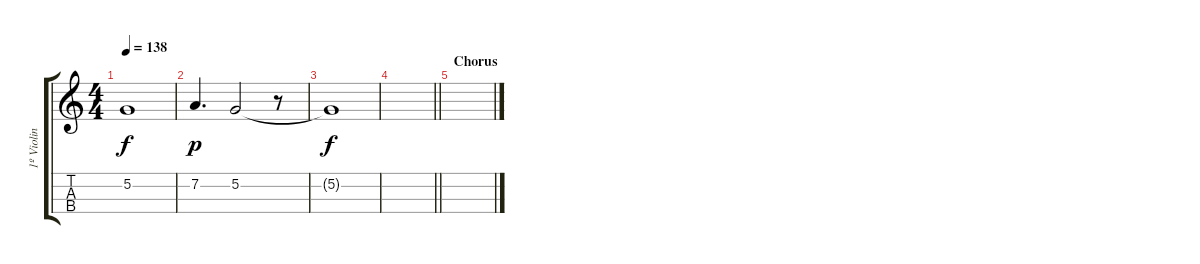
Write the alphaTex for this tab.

\track ("1º Violin" "1º Violin") {instrument violin}
\staff {score tabs}
\tuning (A4 D4 G3 C3) {hide}
\ts (4 4)
\tempo 138
\clef g2
\ks c
5.2{t}.1{dy f} |
7.2.4{d dy p} 5.2.2 r.8 |
5.2{t}.1{dy f} |
\barLineRight lightlight
|
\section ("" "Chorus")
